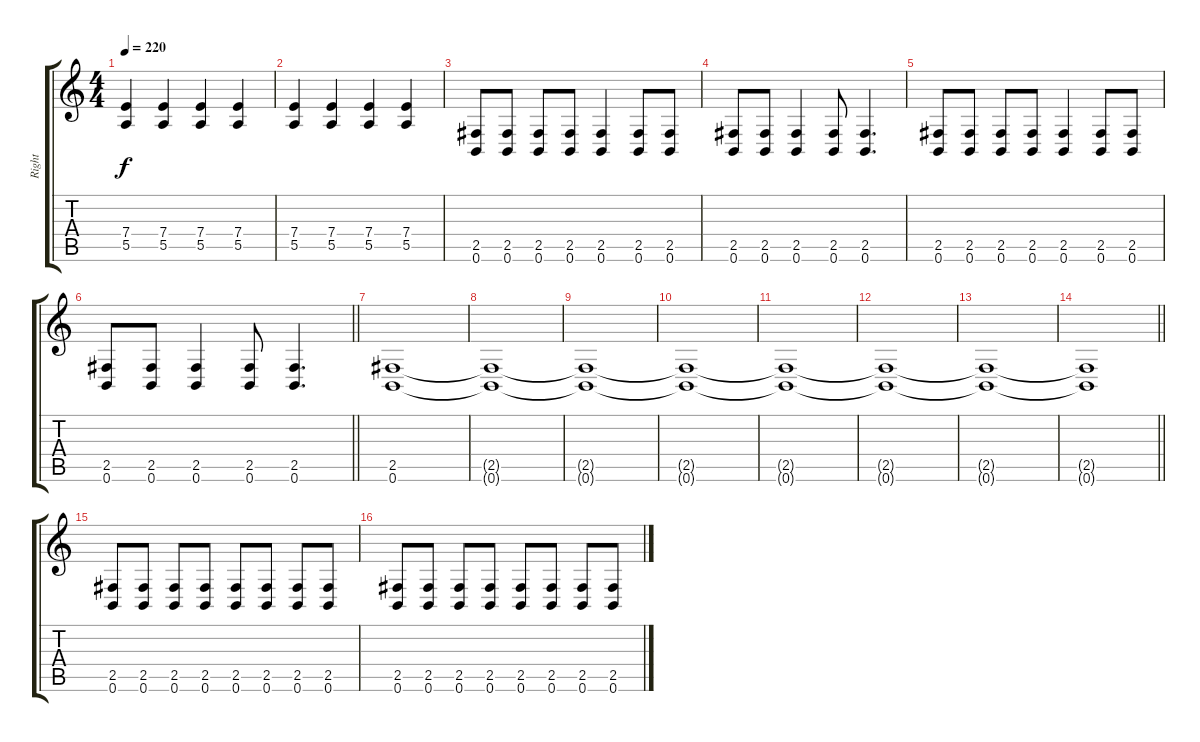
\track ("Right" "Right") {instrument distortionguitar}
\staff {score tabs}
\tuning (B3 Gb3 D3 A2 E2 B1) {hide}
\ts (4 4)
\tempo 220
\clef g2
\ks c
(7.4 5.5).4{dy f} (7.4 5.5).4 (7.4 5.5).4 (7.4 5.5).4 |
(7.4 5.5).4 (7.4 5.5).4 (7.4 5.5).4 (7.4 5.5).4 |
(2.5 0.6).8 (2.5 0.6).8 (2.5 0.6).8 (2.5 0.6).8 (2.5 0.6).4 (2.5 0.6).8 (2.5 0.6).8 |
(2.5 0.6).8 (2.5 0.6).8 (2.5 0.6).4 (2.5 0.6).8 (2.5 0.6).4{d} |
(2.5 0.6).8 (2.5 0.6).8 (2.5 0.6).8 (2.5 0.6).8 (2.5 0.6).4 (2.5 0.6).8 (2.5 0.6).8 |
\barLineRight lightlight
(2.5 0.6).8 (2.5 0.6).8 (2.5 0.6).4 (2.5 0.6).8 (2.5 0.6).4{d} |
(2.5 0.6).1 |
(2.5{t} 0.6{t}).1 |
(2.5{t} 0.6{t}).1 |
(2.5{t} 0.6{t}).1 |
(2.5{t} 0.6{t}).1 |
(2.5{t} 0.6{t}).1 |
(2.5{t} 0.6{t}).1 |
\barLineRight lightlight
(2.5{t} 0.6{t}).1 |
(2.5 0.6).8 (2.5 0.6).8 (2.5 0.6).8 (2.5 0.6).8 (2.5 0.6).8 (2.5 0.6).8 (2.5 0.6).8 (2.5 0.6).8 |
(2.5 0.6).8 (2.5 0.6).8 (2.5 0.6).8 (2.5 0.6).8 (2.5 0.6).8 (2.5 0.6).8 (2.5 0.6).8 (2.5 0.6).8
